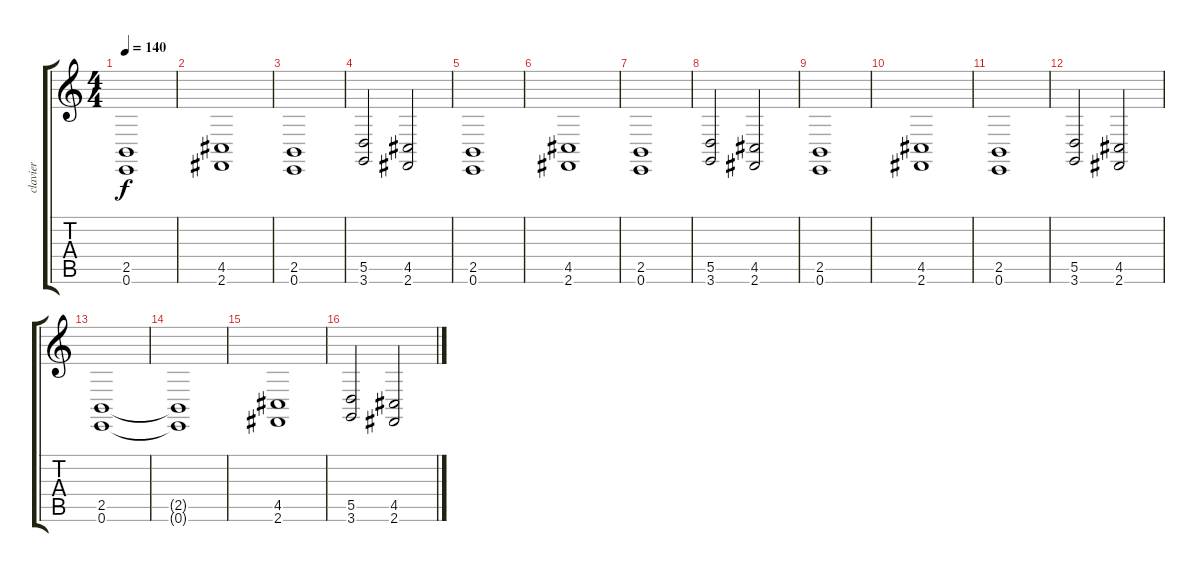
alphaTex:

\track ("clavier" "clavier") {instrument stringensemble1}
\staff {score tabs}
\tuning (E4 B3 G3 D3 A2 E2) {hide}
\ts (4 4)
\tempo 140
\clef g2
\ks c
(2.5 0.6).1{dy f} |
(4.5 2.6).1 |
(2.5 0.6).1 |
(5.5 3.6).2 (4.5 2.6).2 |
(2.5 0.6).1 |
(4.5 2.6).1 |
(2.5 0.6).1 |
(5.5 3.6).2 (4.5 2.6).2 |
(2.5 0.6).1 |
(4.5 2.6).1 |
(2.5 0.6).1 |
(5.5 3.6).2 (4.5 2.6).2 |
(2.5 0.6).1 |
(2.5{t} 0.6{t}).1 |
(4.5 2.6).1 |
(5.5 3.6).2 (4.5 2.6).2
